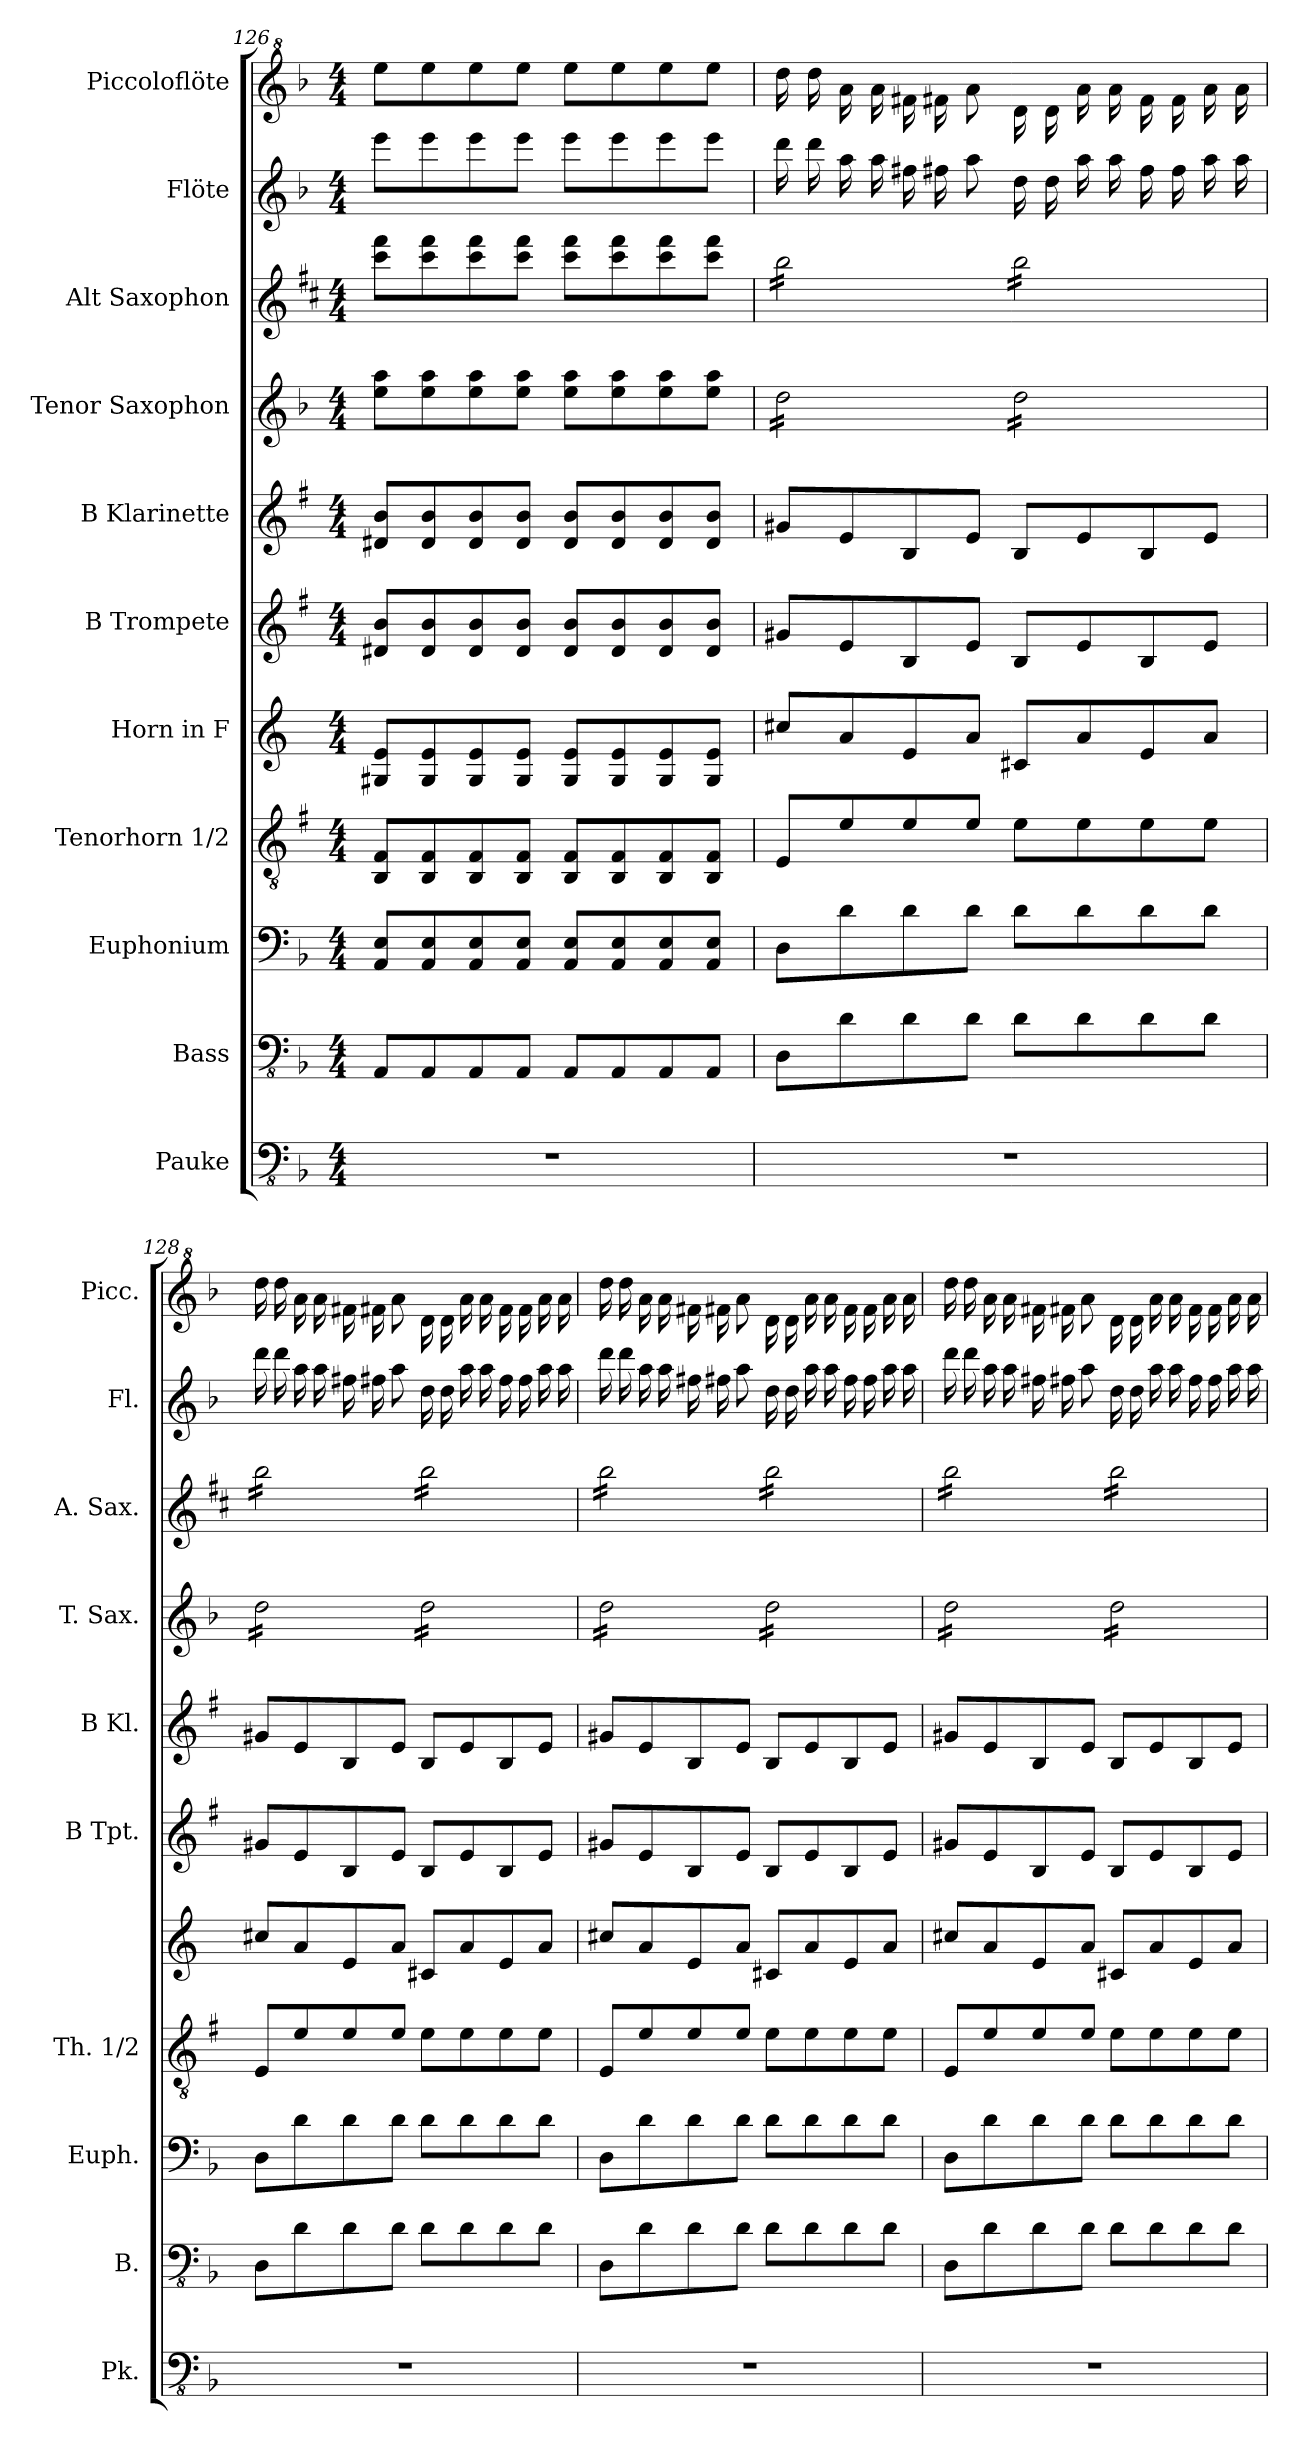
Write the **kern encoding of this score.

**kern	**kern	**kern	**kern	**kern	**kern	**kern	**kern	**kern	**kern	**kern
*part11	*part10	*part9	*part8	*part7	*part6	*part5	*part4	*part3	*part2	*part1
*staff11	*staff10	*staff9	*staff8	*staff7	*staff6	*staff5	*staff4	*staff3	*staff2	*staff1
*I"Pauke	*I"Bass	*I"Euphonium	*I"Tenorhorn 1/2	*I"Horn in F	*I"B Trompete	*I"B Klarinette	*I"Tenor Saxophon	*I"Alt Saxophon	*I"Flöte	*I"Piccoloflöte
*I'Pk.	*I'B.	*I'Euph.	*I'Th. 1/2	*	*I'B Tpt.	*I'B Kl.	*I'T. Sax.	*I'A. Sax.	*I'Fl.	*I'Picc.
*clefFv4	*clefFv4	*clefF4	*clefGv2	*clefG2	*clefG2	*clefG2	*clefG2	*clefG2	*clefG2	*clefG^2
*	*	*	*ITrd1c2	*ITrd4c7	*ITrd1c2	*ITrd1c2	*ITrd8c14	*ITrd5c9	*	*ITrd-7c-12
*k[b-]	*k[b-]	*k[b-]	*k[b-]	*k[b-]	*k[b-]	*k[b-]	*k[b-]	*k[b-]	*k[b-]	*k[b-]
*M4/4	*M4/4	*M4/4	*M4/4	*M4/4	*M4/4	*M4/4	*M4/4	*M4/4	*M4/4	*M4/4
=126	=126	=126	=126	=126	=126	=126	=126	=126	=126	=126
1r	8AAA/L	8AA/ 8E/L	8AA/ 8E/L	8C#X/ 8A/L	8c#X/ 8a/L	8c#X/ 8a/L	8e\ 8a\L	8ee\ 8aa\L	8eee\L	8eeee\L
.	8AAA/	8AA/ 8E/	8AA/ 8E/	8C#/ 8A/	8c#/ 8a/	8c#/ 8a/	8e\ 8a\	8ee\ 8aa\	8eee\	8eeee\
.	8AAA/	8AA/ 8E/	8AA/ 8E/	8C#/ 8A/	8c#/ 8a/	8c#/ 8a/	8e\ 8a\	8ee\ 8aa\	8eee\	8eeee\
.	8AAA/J	8AA/ 8E/J	8AA/ 8E/J	8C#/ 8A/J	8c#/ 8a/J	8c#/ 8a/J	8e\ 8a\J	8ee\ 8aa\J	8eee\J	8eeee\J
.	8AAA/L	8AA/ 8E/L	8AA/ 8E/L	8C#/ 8A/L	8c#/ 8a/L	8c#/ 8a/L	8e\ 8a\L	8ee\ 8aa\L	8eee\L	8eeee\L
.	8AAA/	8AA/ 8E/	8AA/ 8E/	8C#/ 8A/	8c#/ 8a/	8c#/ 8a/	8e\ 8a\	8ee\ 8aa\	8eee\	8eeee\
.	8AAA/	8AA/ 8E/	8AA/ 8E/	8C#/ 8A/	8c#/ 8a/	8c#/ 8a/	8e\ 8a\	8ee\ 8aa\	8eee\	8eeee\
.	8AAA/J	8AA/ 8E/J	8AA/ 8E/J	8C#/ 8A/J	8c#/ 8a/J	8c#/ 8a/J	8e\ 8a\J	8ee\ 8aa\J	8eee\J	8eeee\J
=127	=127	=127	=127	=127	=127	=127	=127	=127	=127	=127
!	!	!	!	!	!	!	!	!	!	!LO:TX:a:t=4 Takte ad lib.
*	*	*	*	*	*	*	*tremolo	*	*	*
*	*	*	*	*	*	*	*	*tremolo	*	*
*	*	*	*	*	*	*	*	*	*tremolo	*
*	*	*	*	*	*	*	*	*	*	*tremolo
1r	8DD!\L	8D!\L	8D!/L	8f#X!/L	8f#X!/L	8f#X!/L	16d!\LL	16dd!\LL	16ddd!\LL	16dddd!\LL
.	.	.	.	.	.	.	16d!\	16dd!\	16ddd!\	16dddd!\
.	8D!\	8d!\	8d!/	8d!/	8d!/	8d!/	16d!\	16dd!\	16aa!\	16aaa!\
.	.	.	.	.	.	.	16d!\	16dd!\	16aa!\	16aaa!\
.	8D!\	8d!\	8d!/	8A!/	8A!/	8A!/	16d!\	16dd!\	16ff#X!\	16fff#X!\
.	.	.	.	.	.	.	16d!\	16dd!\	16ff#X!\	16fff#X!\
*	*	*	*	*	*	*	*	*	*	*Xtremolo
*	*	*	*	*	*	*	*	*	*Xtremolo	*
.	8D!\J	8d!\J	8d!/J	8d!/J	8d!/J	8d!/J	16d!\	16dd!\	8aa!\J	8aaa!\J
.	.	.	.	.	.	.	16d!\JJ	16dd!\JJ	.	.
*	*	*	*	*	*	*	*	*	*tremolo	*
*	*	*	*	*	*	*	*	*	*	*tremolo
.	8D!\L	8d!\L	8d!\L	8F#X!/L	8A!/L	8A!/L	16d!\LL	16dd!\LL	16dd!\LL	16ddd!\LL
.	.	.	.	.	.	.	16d!\	16dd!\	16dd!\	16ddd!\
.	8D!\	8d!\	8d!\	8d!/	8d!/	8d!/	16d!\	16dd!\	16aa!\	16aaa!\
.	.	.	.	.	.	.	16d!\	16dd!\	16aa!\	16aaa!\
.	8D!\	8d!\	8d!\	8A!/	8A!/	8A!/	16d!\	16dd!\	16ff#!\	16fff#!\
.	.	.	.	.	.	.	16d!\	16dd!\	16ff#!\	16fff#!\
.	8D!\J	8d!\J	8d!\J	8d!/J	8d!/J	8d!/J	16d!\	16dd!\	16aa!\	16aaa!\
.	.	.	.	.	.	.	16d!\JJ	16dd!\JJ	16aa!\JJ	16aaa!\JJ
=128	=128	=128	=128	=128	=128	=128	=128	=128	=128	=128
1r	8DD!\L	8D!\L	8D!/L	8f#X!/L	8f#X!/L	8f#X!/L	16d!\LL	16dd!\LL	16ddd!\LL	16dddd!\LL
.	.	.	.	.	.	.	16d!\	16dd!\	16ddd!\	16dddd!\
.	8D!\	8d!\	8d!/	8d!/	8d!/	8d!/	16d!\	16dd!\	16aa!\	16aaa!\
.	.	.	.	.	.	.	16d!\	16dd!\	16aa!\	16aaa!\
.	8D!\	8d!\	8d!/	8A!/	8A!/	8A!/	16d!\	16dd!\	16ff#X!\	16fff#X!\
.	.	.	.	.	.	.	16d!\	16dd!\	16ff#X!\	16fff#X!\
*	*	*	*	*	*	*	*	*	*	*Xtremolo
*	*	*	*	*	*	*	*	*	*Xtremolo	*
.	8D!\J	8d!\J	8d!/J	8d!/J	8d!/J	8d!/J	16d!\	16dd!\	8aa!\J	8aaa!\J
.	.	.	.	.	.	.	16d!\JJ	16dd!\JJ	.	.
*	*	*	*	*	*	*	*	*	*tremolo	*
*	*	*	*	*	*	*	*	*	*	*tremolo
.	8D!\L	8d!\L	8d!\L	8F#X!/L	8A!/L	8A!/L	16d!\LL	16dd!\LL	16dd!\LL	16ddd!\LL
.	.	.	.	.	.	.	16d!\	16dd!\	16dd!\	16ddd!\
.	8D!\	8d!\	8d!\	8d!/	8d!/	8d!/	16d!\	16dd!\	16aa!\	16aaa!\
.	.	.	.	.	.	.	16d!\	16dd!\	16aa!\	16aaa!\
.	8D!\	8d!\	8d!\	8A!/	8A!/	8A!/	16d!\	16dd!\	16ff#!\	16fff#!\
.	.	.	.	.	.	.	16d!\	16dd!\	16ff#!\	16fff#!\
.	8D!\J	8d!\J	8d!\J	8d!/J	8d!/J	8d!/J	16d!\	16dd!\	16aa!\	16aaa!\
.	.	.	.	.	.	.	16d!\JJ	16dd!\JJ	16aa!\JJ	16aaa!\JJ
=129	=129	=129	=129	=129	=129	=129	=129	=129	=129	=129
1r	8DD!\L	8D!\L	8D!/L	8f#X!/L	8f#X!/L	8f#X!/L	16d!\LL	16dd!\LL	16ddd!\LL	16dddd!\LL
.	.	.	.	.	.	.	16d!\	16dd!\	16ddd!\	16dddd!\
.	8D!\	8d!\	8d!/	8d!/	8d!/	8d!/	16d!\	16dd!\	16aa!\	16aaa!\
.	.	.	.	.	.	.	16d!\	16dd!\	16aa!\	16aaa!\
.	8D!\	8d!\	8d!/	8A!/	8A!/	8A!/	16d!\	16dd!\	16ff#X!\	16fff#X!\
.	.	.	.	.	.	.	16d!\	16dd!\	16ff#X!\	16fff#X!\
*	*	*	*	*	*	*	*	*	*	*Xtremolo
*	*	*	*	*	*	*	*	*	*Xtremolo	*
.	8D!\J	8d!\J	8d!/J	8d!/J	8d!/J	8d!/J	16d!\	16dd!\	8aa!\J	8aaa!\J
.	.	.	.	.	.	.	16d!\JJ	16dd!\JJ	.	.
*	*	*	*	*	*	*	*	*	*tremolo	*
*	*	*	*	*	*	*	*	*	*	*tremolo
.	8D!\L	8d!\L	8d!\L	8F#X!/L	8A!/L	8A!/L	16d!\LL	16dd!\LL	16dd!\LL	16ddd!\LL
.	.	.	.	.	.	.	16d!\	16dd!\	16dd!\	16ddd!\
.	8D!\	8d!\	8d!\	8d!/	8d!/	8d!/	16d!\	16dd!\	16aa!\	16aaa!\
.	.	.	.	.	.	.	16d!\	16dd!\	16aa!\	16aaa!\
.	8D!\	8d!\	8d!\	8A!/	8A!/	8A!/	16d!\	16dd!\	16ff#!\	16fff#!\
.	.	.	.	.	.	.	16d!\	16dd!\	16ff#!\	16fff#!\
.	8D!\J	8d!\J	8d!\J	8d!/J	8d!/J	8d!/J	16d!\	16dd!\	16aa!\	16aaa!\
.	.	.	.	.	.	.	16d!\JJ	16dd!\JJ	16aa!\JJ	16aaa!\JJ
=130	=130	=130	=130	=130	=130	=130	=130	=130	=130	=130
1r	8DD!\L	8D!\L	8D!/L	8f#X!/L	8f#X!/L	8f#X!/L	16d!\LL	16dd!\LL	16ddd!\LL	16dddd!\LL
.	.	.	.	.	.	.	16d!\	16dd!\	16ddd!\	16dddd!\
.	8D!\	8d!\	8d!/	8d!/	8d!/	8d!/	16d!\	16dd!\	16aa!\	16aaa!\
.	.	.	.	.	.	.	16d!\	16dd!\	16aa!\	16aaa!\
.	8D!\	8d!\	8d!/	8A!/	8A!/	8A!/	16d!\	16dd!\	16ff#X!\	16fff#X!\
.	.	.	.	.	.	.	16d!\	16dd!\	16ff#X!\	16fff#X!\
*	*	*	*	*	*	*	*	*	*	*Xtremolo
*	*	*	*	*	*	*	*	*	*Xtremolo	*
.	8D!\J	8d!\J	8d!/J	8d!/J	8d!/J	8d!/J	16d!\	16dd!\	8aa!\J	8aaa!\J
.	.	.	.	.	.	.	16d!\JJ	16dd!\JJ	.	.
*	*	*	*	*	*	*	*	*	*tremolo	*
*	*	*	*	*	*	*	*	*	*	*tremolo
.	8D!\L	8d!\L	8d!\L	8F#X!/L	8A!/L	8A!/L	16d!\LL	16dd!\LL	16dd!\LL	16ddd!\LL
.	.	.	.	.	.	.	16d!\	16dd!\	16dd!\	16ddd!\
.	8D!\	8d!\	8d!\	8d!/	8d!/	8d!/	16d!\	16dd!\	16aa!\	16aaa!\
.	.	.	.	.	.	.	16d!\	16dd!\	16aa!\	16aaa!\
.	8D!\	8d!\	8d!\	8A!/	8A!/	8A!/	16d!\	16dd!\	16ff#!\	16fff#!\
.	.	.	.	.	.	.	16d!\	16dd!\	16ff#!\	16fff#!\
.	8D!\J	8d!\J	8d!\J	8d!/J	8d!/J	8d!/J	16d!\	16dd!\	16aa!\	16aaa!\
.	.	.	.	.	.	.	16d!\JJ	16dd!\JJ	16aa!\JJ	16aaa!\JJ
*	*	*	*	*	*	*	*	*	*	*Xtremolo
*	*	*	*	*	*	*	*	*	*Xtremolo	*
*	*	*	*	*	*	*	*	*Xtremolo	*	*
*	*	*	*	*	*	*	*Xtremolo	*	*	*
=	=	=	=	=	=	=	=	=	=	=
*-	*-	*-	*-	*-	*-	*-	*-	*-	*-	*-
